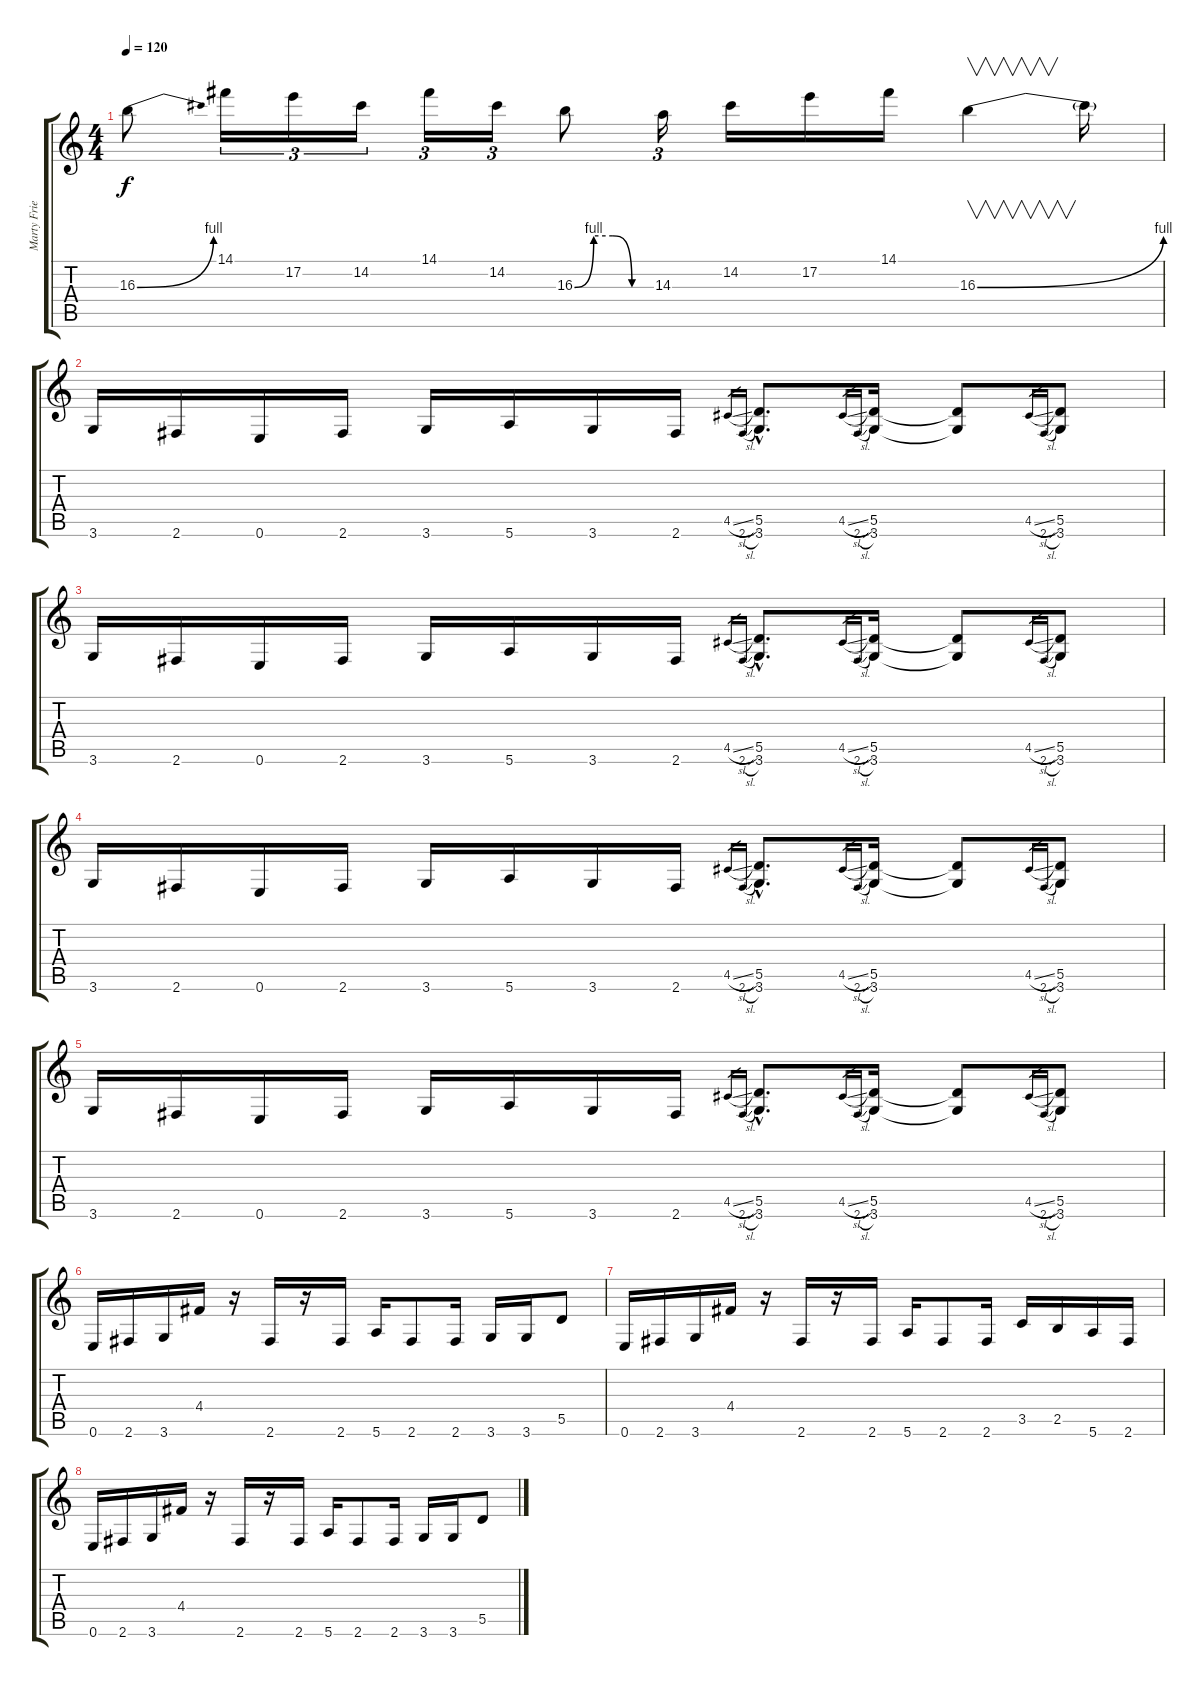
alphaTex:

\track ("Marty Friedman" "Marty Frie") {instrument overdrivenguitar}
\staff {score tabs}
\tuning (E4 B3 G3 D3 A2 E2) {hide}
\ts (4 4)
\tempo 120
\clef g2
\ks c
16.3{be (bend 0 0 60 4)}.8{dy f} 14.1.16{tu (3 2)} 17.2.16{tu (3 2)} 14.2.16{tu (3 2)} 14.1.16{tu (3 2)} 14.2.16{tu (3 2)} 16.3{be (custom 0 0 15 4 30 4 45 0 60 0)}.8 14.3.16{tu (3 2)} 14.2.16 17.2.16 14.1.16 16.3{be (bend 0 0 60 4)}.4{v} 16.3{t}.16 |
3.6.16 2.6.16 0.6.16 2.6.16 3.6.16 5.6.16 3.6.16 2.6.16 4.5{sl}.16{gr} 2.6{sl}.16{gr} (5.5{hac} 3.6{hac}).8{d} 4.5{sl}.16{gr} 2.6{sl}.16{gr} (5.5 3.6).16 (5.5{t} 3.6{t}).8 4.5{sl}.16{gr} 2.6{sl}.16{gr} (5.5 3.6).8 |
3.6.16 2.6.16 0.6.16 2.6.16 3.6.16 5.6.16 3.6.16 2.6.16 4.5{sl}.16{gr} 2.6{sl}.16{gr} (5.5{hac} 3.6{hac}).8{d} 4.5{sl}.16{gr} 2.6{sl}.16{gr} (5.5 3.6).16 (5.5{t} 3.6{t}).8 4.5{sl}.16{gr} 2.6{sl}.16{gr} (5.5 3.6).8 |
3.6.16 2.6.16 0.6.16 2.6.16 3.6.16 5.6.16 3.6.16 2.6.16 4.5{sl}.16{gr} 2.6{sl}.16{gr} (5.5{hac} 3.6{hac}).8{d} 4.5{sl}.16{gr} 2.6{sl}.16{gr} (5.5 3.6).16 (5.5{t} 3.6{t}).8 4.5{sl}.16{gr} 2.6{sl}.16{gr} (5.5 3.6).8 |
3.6.16 2.6.16 0.6.16 2.6.16 3.6.16 5.6.16 3.6.16 2.6.16 4.5{sl}.16{gr} 2.6{sl}.16{gr} (5.5{hac} 3.6{hac}).8{d} 4.5{sl}.16{gr} 2.6{sl}.16{gr} (5.5 3.6).16 (5.5{t} 3.6{t}).8 4.5{sl}.16{gr} 2.6{sl}.16{gr} (5.5 3.6).8 |
0.6.16 2.6.16 3.6.16 4.4.16 r.16 2.6.16 r.16 2.6.16 5.6.16 2.6.8 2.6.16 3.6.16 3.6.16 5.5.8 |
0.6.16 2.6.16 3.6.16 4.4.16 r.16 2.6.16 r.16 2.6.16 5.6.16 2.6.8 2.6.16 3.5.16 2.5.16 5.6.16 2.6.16 |
0.6.16 2.6.16 3.6.16 4.4.16 r.16 2.6.16 r.16 2.6.16 5.6.16 2.6.8 2.6.16 3.6.16 3.6.16 5.5.8
